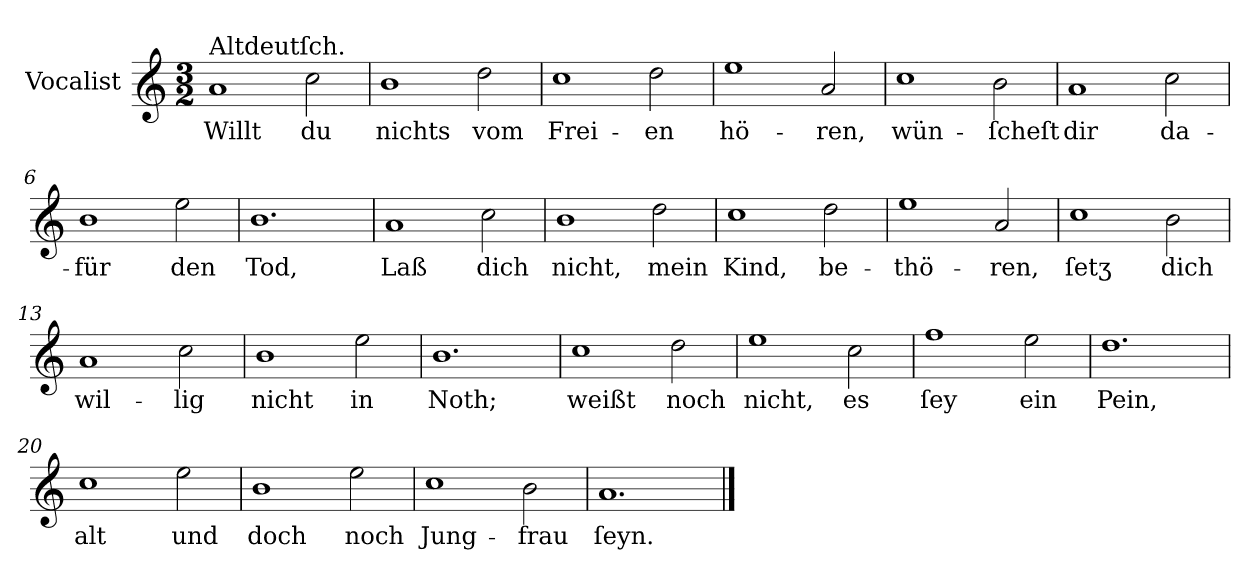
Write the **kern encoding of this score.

**kern	**text
*part1	*part1
*staff1	*staff1
*I"Vocalist	*
*k[]	*
*a:	*
*M3/2	*
=	=
!LO:TX:a:t=Altdeutſch.	!
1a	Willt
2cc	du
=1	=1
1b	nichts
2dd	vom
=2	=2
1cc	Frei-
2dd	-en
=3	=3
1ee	hö-
2a	-ren,
=4	=4
1cc	wün-
2b	-ſcheſt
=5	=5
1a	dir
2cc	da-
=6	=6
1b	-für
2ee	den
=7	=7
1.b	Tod,
=8	=8
1a	Laß
2cc	dich
=9	=9
1b	nicht,
2dd	mein
=10	=10
1cc	Kind,
2dd	be-
=11	=11
1ee	-thö-
2a	-ren,
=12	=12
1cc	ſetʒ
2b	dich
=13	=13
1a	wil-
2cc	-lig
=14	=14
1b	nicht
2ee	in
=15	=15
1.b	Noth;
=16	=16
1cc	weißt
2dd	noch
=17	=17
1ee	nicht,
2cc	es
=18	=18
1ff	ſey
2ee	ein
=19	=19
1.dd	Pein,
=20	=20
1cc	alt
2ee	und
=21	=21
1b	doch
2ee	noch
=22	=22
1cc	Jung-
2b	-frau
=23	=23
1.a	ſeyn.
==	==
*-	*-
